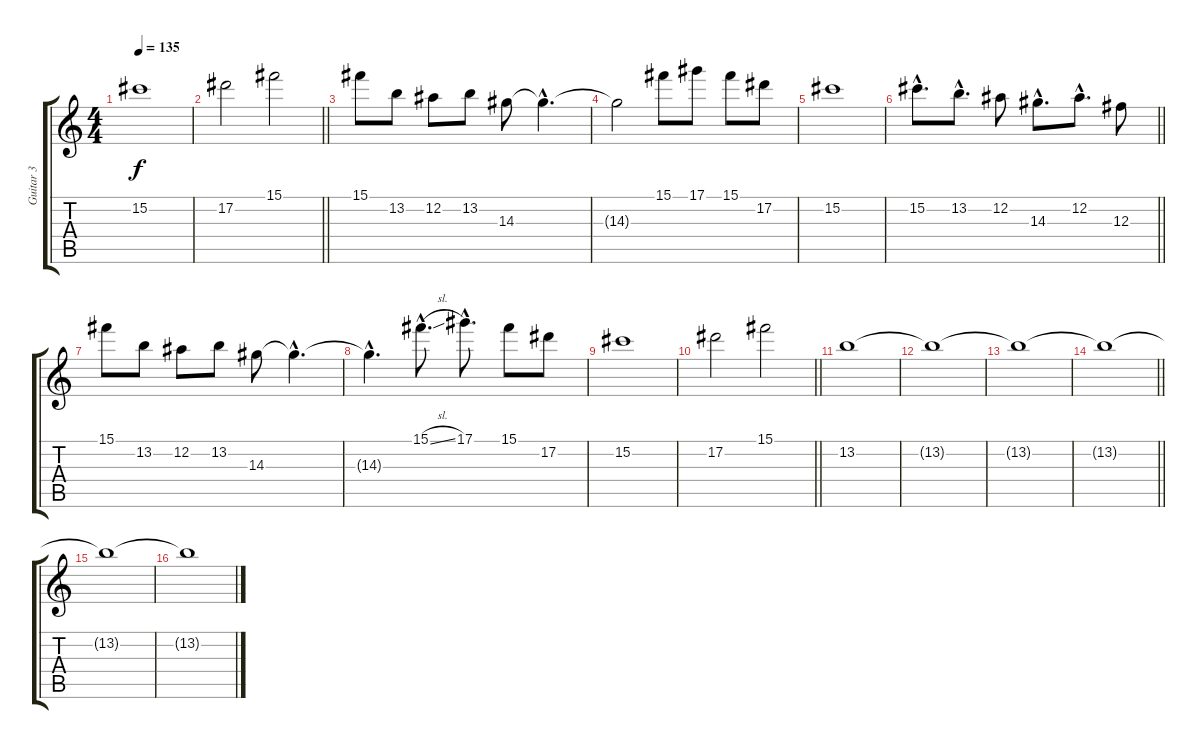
\track ("Guitar 3" "Guitar 3") {instrument distortionguitar}
\staff {score tabs}
\tuning (Eb4 Bb3 Gb3 Db3 Ab2 Db2) {hide}
\ts (4 4)
\tempo 135
\clef g2
\ks c
15.2.1{dy f} |
\barLineRight lightlight
17.2.2 15.1.2 |
15.1.8 13.2.8 12.2.8 13.2.8 14.3.8 14.3{hac t}.4{d} |
14.3{t}.2 15.1.8 17.1.8 15.1.8 17.2.8 |
15.2.1 |
\barLineRight lightlight
15.2{hac}.8{d} 13.2{hac}.8{d} 12.2.8 14.3{hac}.8{d} 12.2{hac}.8{d} 12.3.8 |
15.1.8 13.2.8 12.2.8 13.2.8 14.3.8 14.3{hac t}.4{d} |
14.3{hac t}.4{d} 15.1{sl hac}.8{d} 17.1{hac}.8{d} 15.1.8 17.2.8 |
15.2.1 |
\barLineRight lightlight
17.2.2 15.1.2 |
13.2.1 |
13.2{t}.1 |
13.2{t}.1 |
\barLineRight lightlight
13.2{t}.1 |
13.2{t}.1 |
13.2{t}.1
